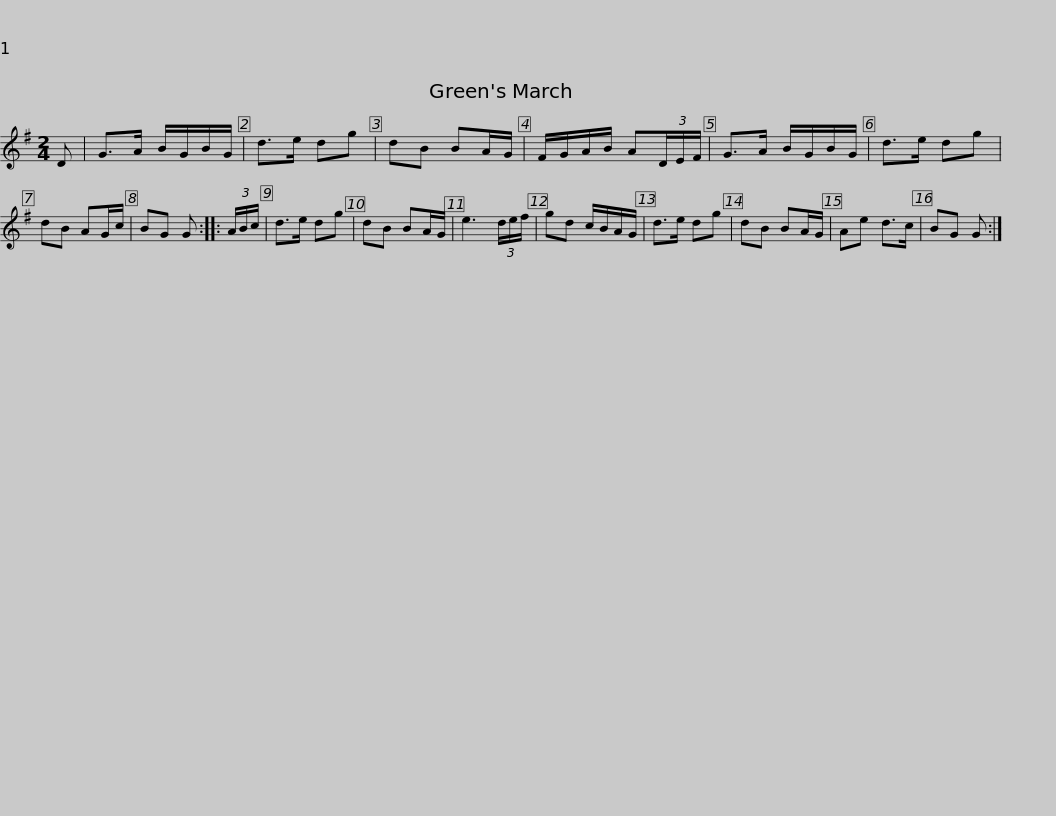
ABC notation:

X:1
L:1/8
M:2/4
I:linebreak $
K:G
V:1 treble
V:1
 D | G>A B/G/B/G/ | d>e dg | dB BA/G/ | F/G/A/B/ A(3D/E/F/ | %5
 G>A B/G/B/G/ | d>e dg | dB AG/c/ | BG G ::$ (3A/B/c/ | %10
 d>e dg | dB BA/G/ | e3 (3d/e/f/ | gd c/B/A/G/ | d>e dg | %15
 dB BA/G/ | Ae d>c | BG G :| %18
